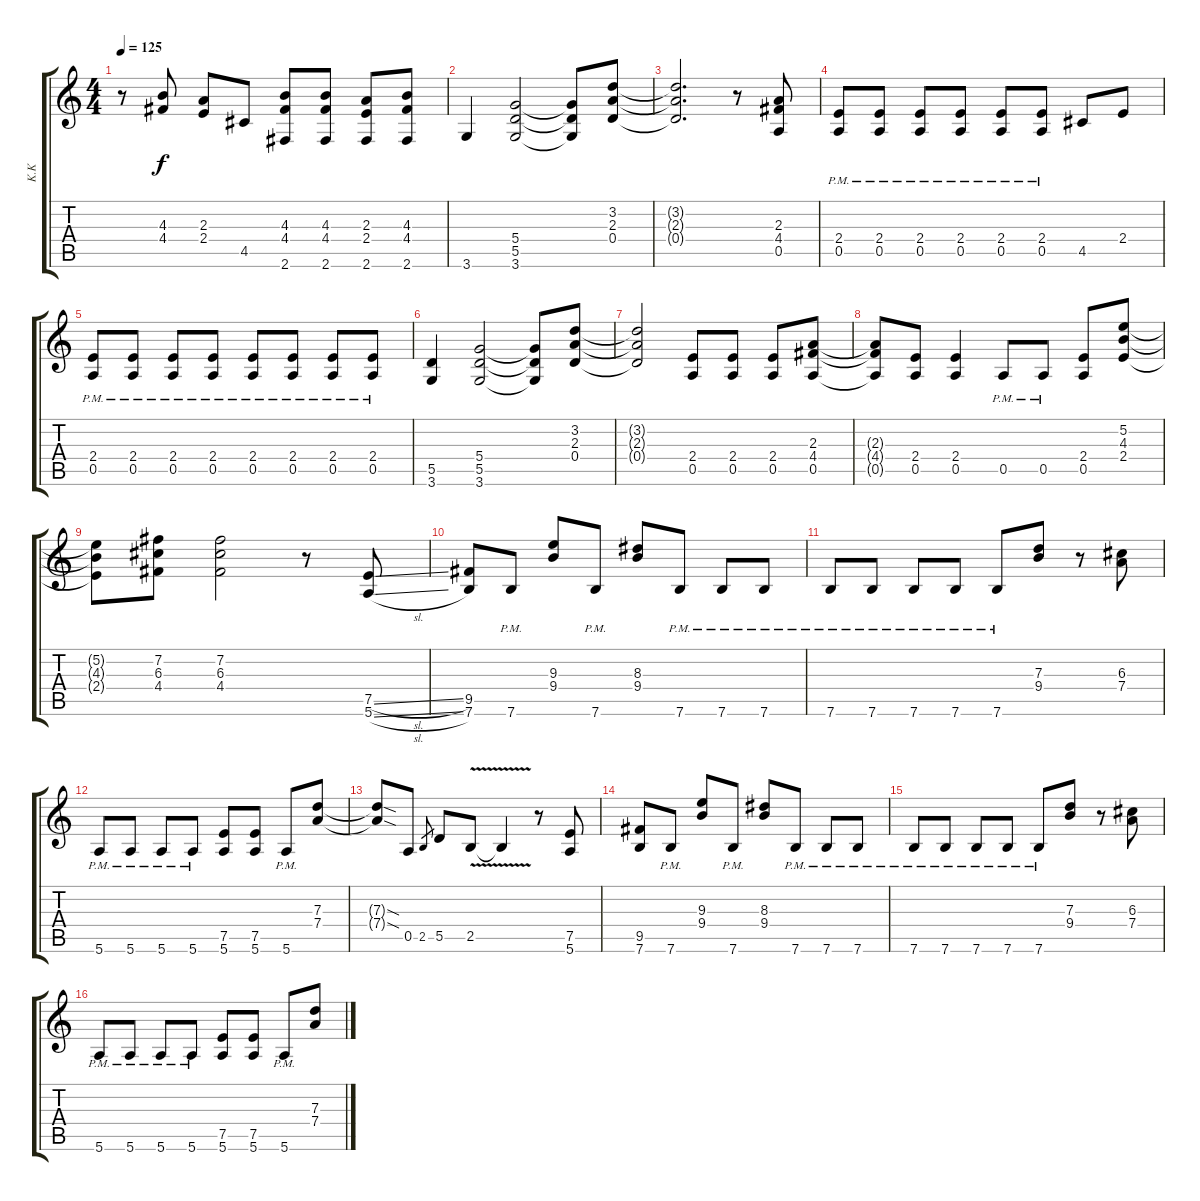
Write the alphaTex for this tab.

\track ("K.K " "K.K ") {instrument distortionguitar}
\staff {score tabs}
\tuning (E4 B3 G3 D3 A2 E2) {hide}
\ts (4 4)
\tempo 125
\clef g2
\ks c
r.8{dy f} (4.3 4.4).8 (2.3 2.4).8 4.5.8 (4.3 4.4 2.6).8 (4.3 4.4 2.6).8 (2.3 2.4 2.6).8 (4.3 4.4 2.6).8 |
3.6.4 (5.4 5.5 3.6).2 (5.4{t} 5.5{t} 3.6{t}).8 (3.2 2.3 0.4).8 |
(3.2{t} 2.3{t} 0.4{t}).2{d} r.8 (2.3 4.4 0.5).8 |
(2.4 0.5{pm}).8 (2.4 0.5{pm}).8 (2.4 0.5{pm}).8 (2.4 0.5{pm}).8 (2.4 0.5{pm}).8 (2.4 0.5{pm}).8 4.5.8 2.4.8 |
(2.4 0.5{pm}).8 (2.4 0.5{pm}).8 (2.4 0.5{pm}).8 (2.4 0.5{pm}).8 (2.4 0.5{pm}).8 (2.4 0.5{pm}).8 (2.4 0.5{pm}).8 (2.4 0.5{pm}).8 |
(5.5 3.6).4 (5.4 5.5 3.6).2 (5.4{t} 5.5{t} 3.6{t}).8 (3.2 2.3 0.4).8 |
(3.2{t} 2.3{t} 0.4{t}).2 (2.4 0.5).8 (2.4 0.5).8 (2.4 0.5).8 (2.3 4.4 0.5).8 |
(2.3{t} 4.4{t} 0.5{t}).8 (2.4 0.5).8 (2.4 0.5).4 0.5{pm}.8 0.5{pm}.8 (2.4 0.5).8 (5.2 4.3 2.4).8 |
(5.2{t} 4.3{t} 2.4{t}).8 (7.2 6.3 4.4).8 (7.2 6.3 4.4).2 r.8 (7.5{sl} 5.6{sl}).8 |
(9.5 7.6).8 7.6{pm}.8 (9.3 9.4).8 7.6{pm}.8 (8.3 9.4).8 7.6{pm}.8 7.6{pm}.8 7.6{pm}.8 |
7.6{pm}.8 7.6{pm}.8 7.6{pm}.8 7.6{pm}.8 7.6{pm}.8 (7.3 9.4).8 r.8 (6.3 7.4).8 |
5.6{pm}.8 5.6{pm}.8 5.6{pm}.8 5.6{pm}.8 (7.5 5.6).8 (7.5 5.6).8 5.6{pm}.8 (7.3 7.4).8 |
(7.3{sod t} 7.4{sod t}).8 0.5.8 2.5.8{gr} 5.5.8 2.5{v}.8 2.5{t}.4 r.8 (7.5 5.6).8 |
(9.5 7.6).8 7.6{pm}.8 (9.3 9.4).8 7.6{pm}.8 (8.3 9.4).8 7.6{pm}.8 7.6{pm}.8 7.6{pm}.8 |
7.6{pm}.8 7.6{pm}.8 7.6{pm}.8 7.6{pm}.8 7.6{pm}.8 (7.3 9.4).8 r.8 (6.3 7.4).8 |
5.6{pm}.8 5.6{pm}.8 5.6{pm}.8 5.6{pm}.8 (7.5 5.6).8 (7.5 5.6).8 5.6{pm}.8 (7.3 7.4).8
